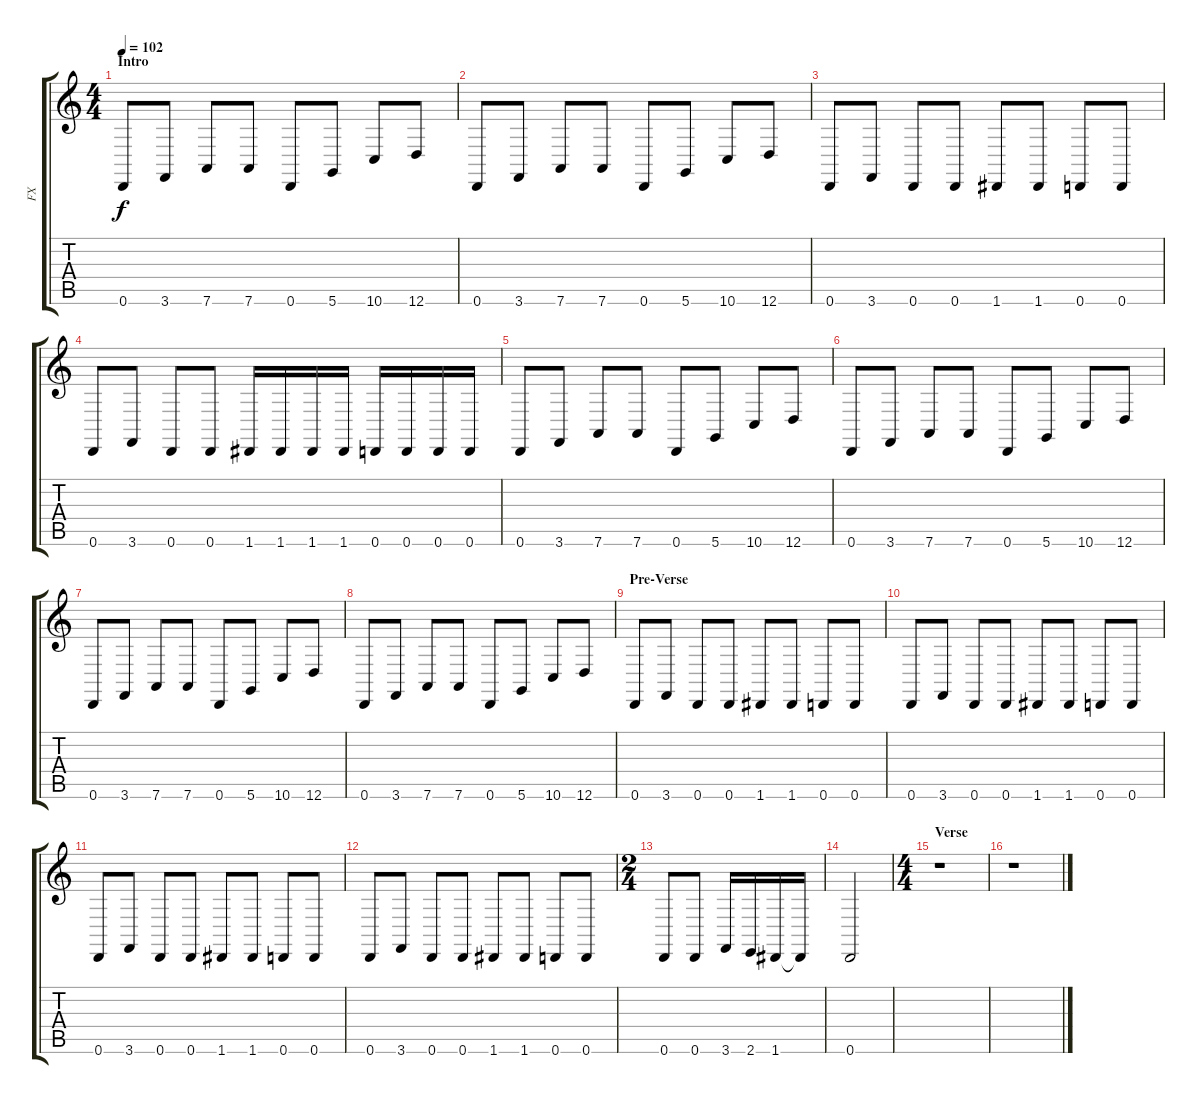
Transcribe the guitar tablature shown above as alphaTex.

\track ("FX" "FX") {instrument lead2sawtooth}
\staff {score tabs}
\tuning (E4 B3 G3 D3 A2 D2) {hide}
\ts (4 4)
\section ("" "Intro")
\tempo 102
\clef g2
\ks c
0.6.8{dy f volume 0 instrument lead2sawtooth} 3.6.8{volume 12} 7.6.8 7.6.8 0.6.8 5.6.8 10.6.8 12.6.8 |
0.6.8 3.6.8 7.6.8 7.6.8 0.6.8 5.6.8 10.6.8 12.6.8 |
0.6.8 3.6.8 0.6.8 0.6.8 1.6.8 1.6.8 0.6.8 0.6.8 |
0.6.8 3.6.8 0.6.8 0.6.8 1.6.16 1.6.16 1.6.16 1.6.16 0.6.16 0.6.16 0.6.16 0.6.16 |
0.6.8 3.6.8 7.6.8 7.6.8 0.6.8 5.6.8 10.6.8 12.6.8 |
0.6.8 3.6.8 7.6.8 7.6.8 0.6.8 5.6.8 10.6.8 12.6.8 |
0.6.8 3.6.8 7.6.8 7.6.8 0.6.8 5.6.8 10.6.8 12.6.8 |
0.6.8 3.6.8 7.6.8 7.6.8 0.6.8 5.6.8 10.6.8 12.6.8 |
\section ("" "Pre-Verse")
0.6.8 3.6.8 0.6.8 0.6.8 1.6.8 1.6.8 0.6.8 0.6.8 |
0.6.8 3.6.8 0.6.8 0.6.8 1.6.8 1.6.8 0.6.8 0.6.8 |
0.6.8 3.6.8 0.6.8 0.6.8 1.6.8 1.6.8 0.6.8 0.6.8 |
0.6.8 3.6.8 0.6.8 0.6.8 1.6.8 1.6.8 0.6.8 0.6.8 |
\ts (2 4)
0.6.8 0.6.8 3.6.16 2.6.16 1.6.16 1.6{t}.16 |
0.6.2 |
\ts (4 4)
\section ("" "Verse")
r.1 |
r.1
